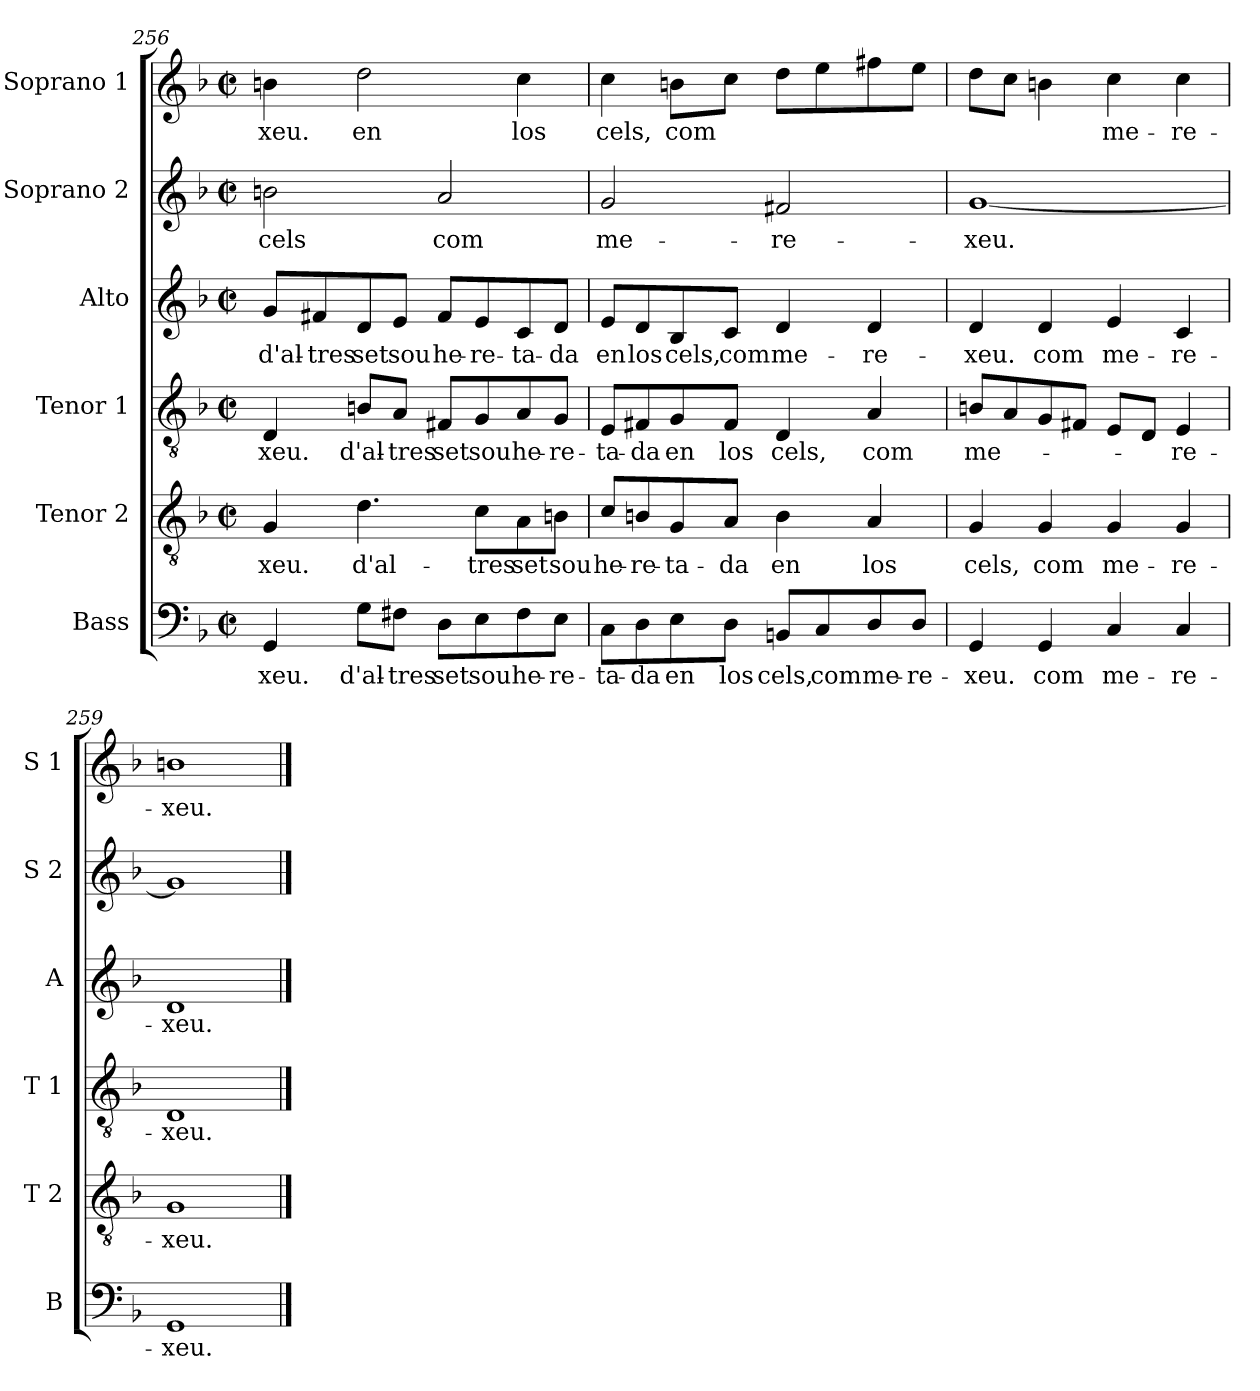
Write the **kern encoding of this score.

**kern	**text	**kern	**text	**kern	**text	**kern	**text	**kern	**text	**kern	**text
*part6	*part6	*part5	*part5	*part4	*part4	*part3	*part3	*part2	*part2	*part1	*part1
*staff6	*staff6	*staff5	*staff5	*staff4	*staff4	*staff3	*staff3	*staff2	*staff2	*staff1	*staff1
*I"Bass	*	*I"Tenor 2	*	*I"Tenor 1	*	*I"Alto	*	*I"Soprano 2	*	*I"Soprano 1	*
*I'B	*	*I'T 2	*	*I'T 1	*	*I'A	*	*I'S 2	*	*I'S 1	*
!!LO:PB:g=z
*clefF4	*	*clefGv2	*	*clefGv2	*	*clefG2	*	*clefG2	*	*clefG2	*
*k[b-]	*	*k[b-]	*	*k[b-]	*	*k[b-]	*	*k[b-]	*	*k[b-]	*
*F:	*	*F:	*	*F:	*	*F:	*	*F:	*	*F:	*
*M2/2	*	*M2/2	*	*M2/2	*	*M2/2	*	*M2/2	*	*M2/2	*
*met(c|)	*	*met(c|)	*	*met(c|)	*	*met(c|)	*	*met(c|)	*	*met(c|)	*
=256	=256	=256	=256	=256	=256	=256	=256	=256	=256	=256	=256
4GG/	-xeu.	4G/	-xeu.	4D/	-xeu.	8g/L	d'al-	2bn\	cels	4bn\	-xeu.
.	.	.	.	.	.	8f#X/	-tres	.	.	.	.
8G\L	d'al-	4.d\	d'al-	8Bn/L	d'al-	8d/	set	.	.	2dd\	en
8F#X\J	-tres	.	.	8A/J	-tres	8e/J	sou	.	.	.	.
8D\L	set	.	.	8F#X/L	set	8f#/L	he-	2a/	com	.	.
8E\	sou	8c\L	-tres	8G/	sou	8e/	-re-	.	.	.	.
8F#\	he-	8A\	set	8A/	he-	8c/	-ta-	.	.	4cc\	los
8E\J	-re-	8Bn\J	sou	8G/J	-re-	8d/J	-da	.	.	.	.
=257	=257	=257	=257	=257	=257	=257	=257	=257	=257	=257	=257
8C\L	-ta-	8c/L	he-	8E/L	-ta-	8e/L	en	2g/	me-	4cc\	cels,
8D\	-da	8Bn/	-re-	8F#X/	-da	8d/	los	.	.	.	.
8E\	en	8G/	-ta-	8G/	en	8B-/	cels,	.	.	8bn\L	com
8D\J	los	8A/J	-da	8F#/J	los	8c/J	com	.	.	8cc\J	.
8BBn/L	cels,	4B\	en	4D/	cels,	4d/	me-	2f#X/	-re-	8dd\L	.
8C/	com	.	.	.	.	.	.	.	.	8ee\	.
8D/	me-	4A/	los	4A/	com	4d/	-re-	.	.	8ff#X\	.
8D/J	-re-	.	.	.	.	.	.	.	.	8ee\J	.
=258	=258	=258	=258	=258	=258	=258	=258	=258	=258	=258	=258
4GG/	-xeu.	4G/	cels,	8Bn/L	me-	4d/	-xeu.	[1g	-xeu.	8dd\L	.
.	.	.	.	8A/	.	.	.	.	.	8cc\J	.
4GG/	com	4G/	com	8G/	.	4d/	com	.	.	4bn\	.
.	.	.	.	8F#X/J	.	.	.	.	.	.	.
4C/	me-	4G/	me-	8E/L	.	4e/	me-	.	.	4cc\	me-
.	.	.	.	8D/J	.	.	.	.	.	.	.
4C/	-re-	4G/	-re-	4E/	-re-	4c/	-re-	.	.	4cc\	-re-
=259	=259	=259	=259	=259	=259	=259	=259	=259	=259	=259	=259
1GG	-xeu.	1G	-xeu.	1D	-xeu.	1d	-xeu.	1g]	.	1bn	-xeu.
==	==	==	==	==	==	==	==	==	==	==	==
*-	*-	*-	*-	*-	*-	*-	*-	*-	*-	*-	*-
